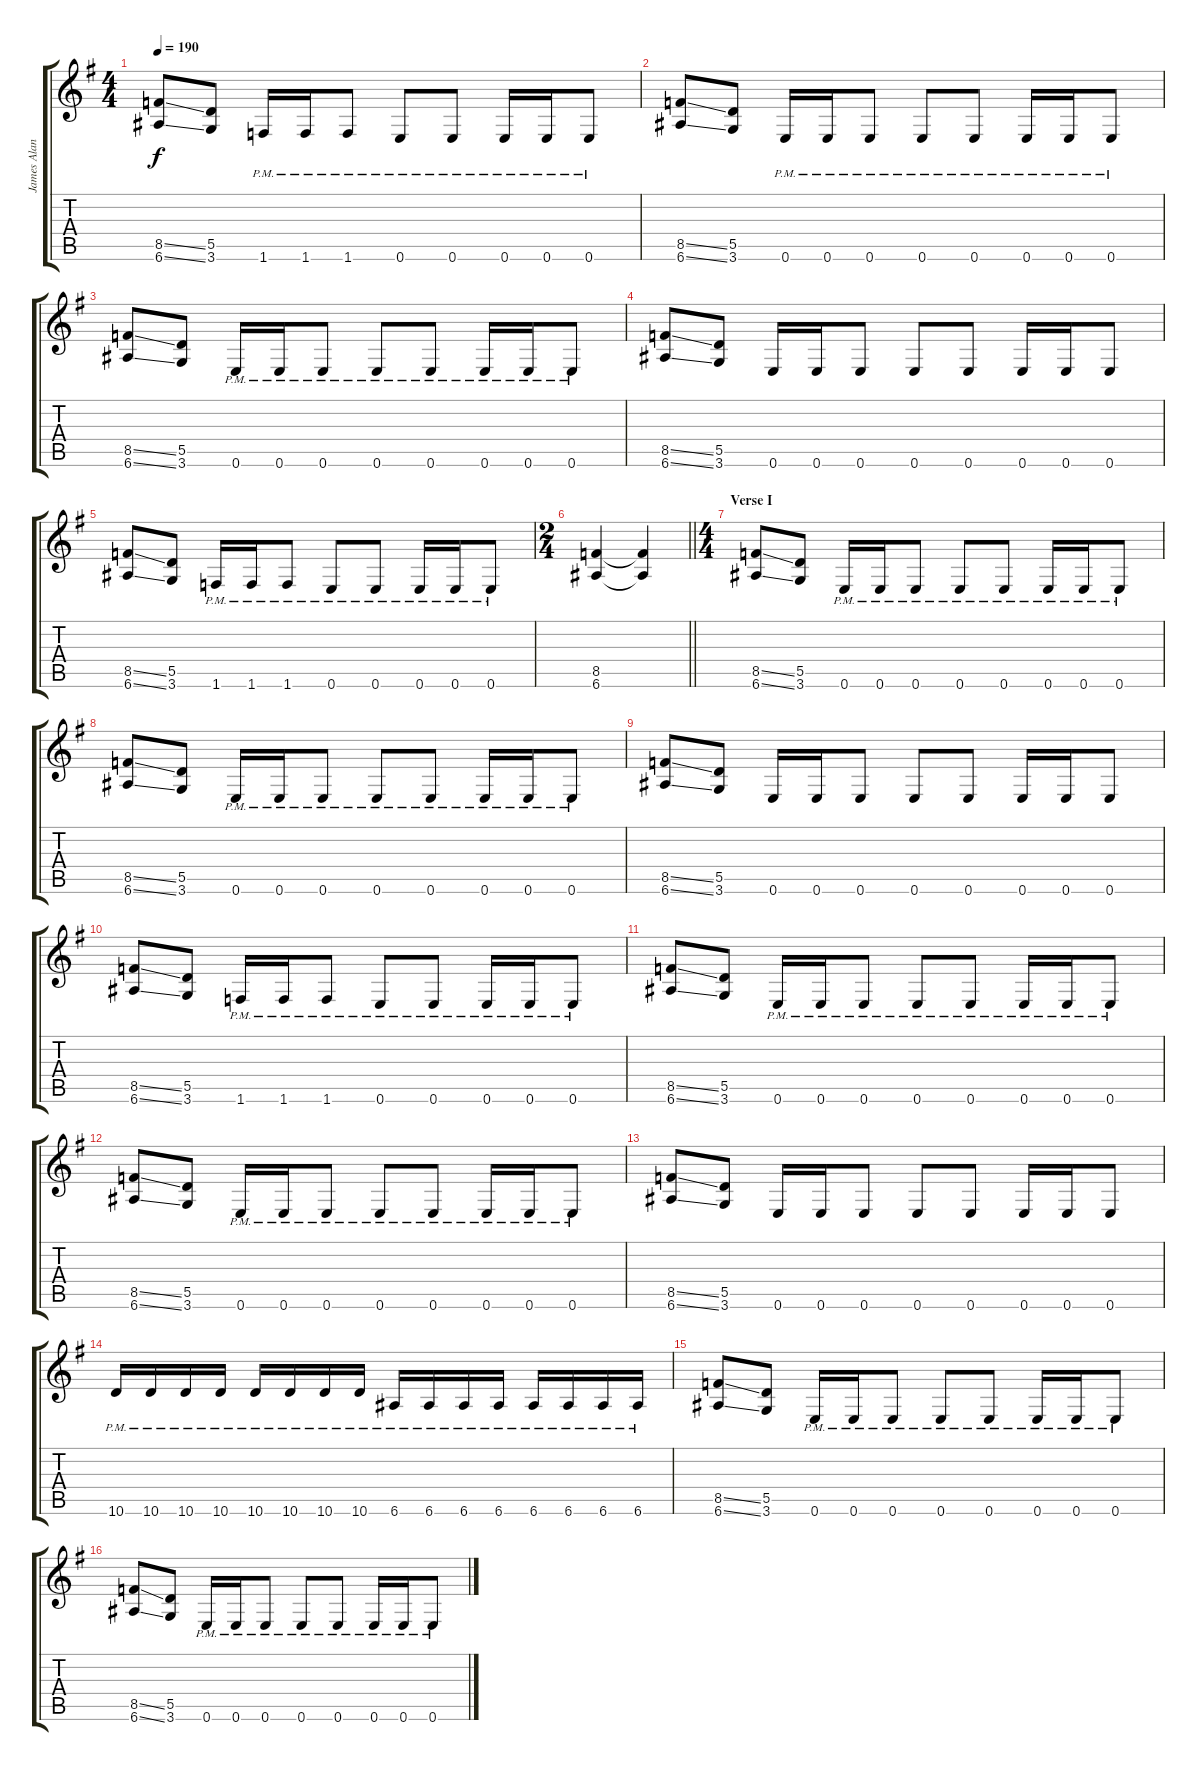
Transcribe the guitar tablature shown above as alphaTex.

\track ("James Alan Hetfield - Rhythm Guitar" "James Alan") {instrument distortionguitar}
\staff {score tabs}
\tuning (E4 B3 G3 D3 A2 E2) {hide}
\ts (4 4)
\tempo 190
\clef g2
\ks eminor
(8.5{ss} 6.6{ss}).8{dy f} (5.5 3.6).8 1.6{pm}.16 1.6{pm}.16 1.6{pm}.8 0.6{pm}.8 0.6{pm}.8 0.6{pm}.16 0.6{pm}.16 0.6{pm}.8 |
(8.5{ss} 6.6{ss}).8 (5.5 3.6).8 0.6{pm}.16 0.6{pm}.16 0.6{pm}.8 0.6{pm}.8 0.6{pm}.8 0.6{pm}.16 0.6{pm}.16 0.6{pm}.8 |
(8.5{ss} 6.6{ss}).8 (5.5 3.6).8 0.6{pm}.16 0.6{pm}.16 0.6{pm}.8 0.6{pm}.8 0.6{pm}.8 0.6{pm}.16 0.6{pm}.16 0.6{pm}.8 |
(8.5{ss} 6.6{ss}).8 (5.5 3.6).8 0.6.16 0.6.16 0.6.8 0.6.8 0.6.8 0.6.16 0.6.16 0.6.8 |
(8.5{ss} 6.6{ss}).8 (5.5 3.6).8 1.6{pm}.16 1.6{pm}.16 1.6{pm}.8 0.6{pm}.8 0.6{pm}.8 0.6{pm}.16 0.6{pm}.16 0.6{pm}.8 |
\ts (2 4)
\barLineRight lightlight
(8.5 6.6).4 (8.5{t} 6.6{t}).4 |
\ts (4 4)
\section ("" "Verse I")
(8.5{ss} 6.6{ss}).8 (5.5 3.6).8 0.6{pm}.16 0.6{pm}.16 0.6{pm}.8 0.6{pm}.8 0.6{pm}.8 0.6{pm}.16 0.6{pm}.16 0.6{pm}.8 |
(8.5{ss} 6.6{ss}).8 (5.5 3.6).8 0.6{pm}.16 0.6{pm}.16 0.6{pm}.8 0.6{pm}.8 0.6{pm}.8 0.6{pm}.16 0.6{pm}.16 0.6{pm}.8 |
(8.5{ss} 6.6{ss}).8 (5.5 3.6).8 0.6.16 0.6.16 0.6.8 0.6.8 0.6.8 0.6.16 0.6.16 0.6.8 |
(8.5{ss} 6.6{ss}).8 (5.5 3.6).8 1.6{pm}.16 1.6{pm}.16 1.6{pm}.8 0.6{pm}.8 0.6{pm}.8 0.6{pm}.16 0.6{pm}.16 0.6{pm}.8 |
(8.5{ss} 6.6{ss}).8 (5.5 3.6).8 0.6{pm}.16 0.6{pm}.16 0.6{pm}.8 0.6{pm}.8 0.6{pm}.8 0.6{pm}.16 0.6{pm}.16 0.6{pm}.8 |
(8.5{ss} 6.6{ss}).8 (5.5 3.6).8 0.6{pm}.16 0.6{pm}.16 0.6{pm}.8 0.6{pm}.8 0.6{pm}.8 0.6{pm}.16 0.6{pm}.16 0.6{pm}.8 |
(8.5{ss} 6.6{ss}).8 (5.5 3.6).8 0.6.16 0.6.16 0.6.8 0.6.8 0.6.8 0.6.16 0.6.16 0.6.8 |
10.6{pm}.16 10.6{pm}.16 10.6{pm}.16 10.6{pm}.16 10.6{pm}.16 10.6{pm}.16 10.6{pm}.16 10.6{pm}.16 6.6{pm}.16 6.6{pm}.16 6.6{pm}.16 6.6{pm}.16 6.6{pm}.16 6.6{pm}.16 6.6{pm}.16 6.6{pm}.16 |
(8.5{ss} 6.6{ss}).8 (5.5 3.6).8 0.6{pm}.16 0.6{pm}.16 0.6{pm}.8 0.6{pm}.8 0.6{pm}.8 0.6{pm}.16 0.6{pm}.16 0.6{pm}.8 |
(8.5{ss} 6.6{ss}).8 (5.5 3.6).8 0.6{pm}.16 0.6{pm}.16 0.6{pm}.8 0.6{pm}.8 0.6{pm}.8 0.6{pm}.16 0.6{pm}.16 0.6{pm}.8
